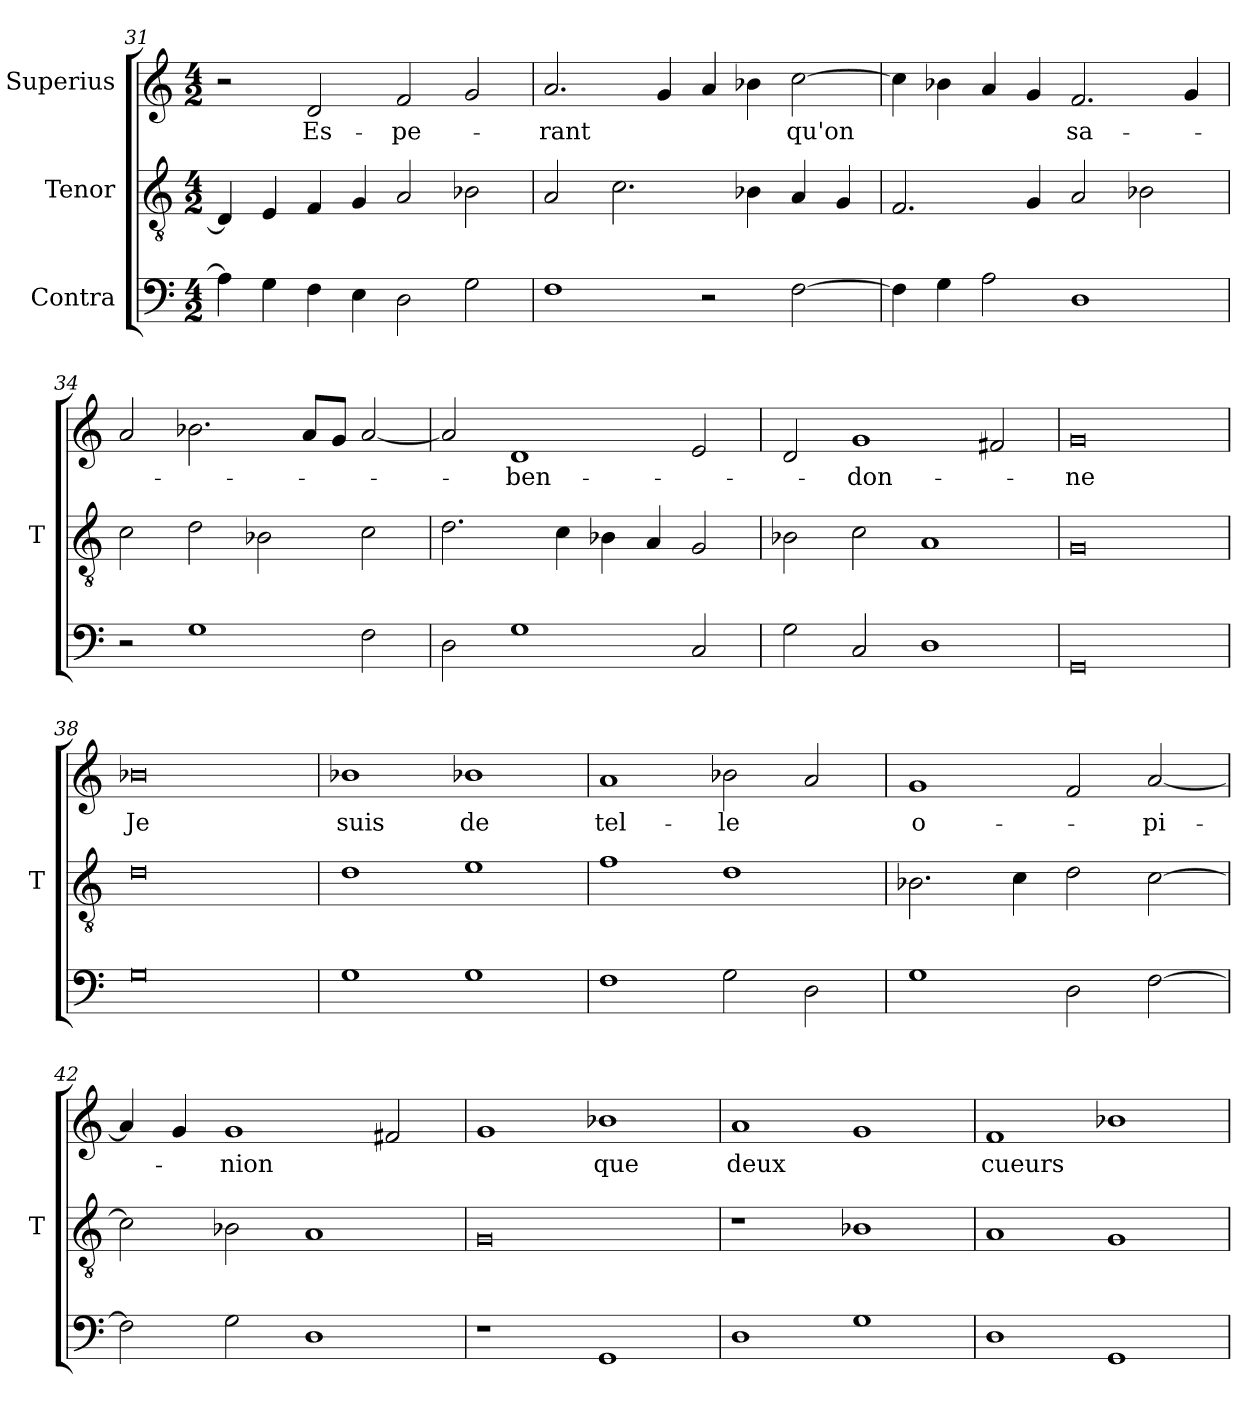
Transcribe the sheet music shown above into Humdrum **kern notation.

**kern	**kern	**kern	**text
*part3	*part2	*part1	*part1
*staff3	*staff2	*staff1	*staff1
*I"Contra	*I"Tenor	*I"Superius	*
*	*I'T	*	*
*clefF4	*clefGv2	*clefG2	*
*M4/2	*M4/2	*M4/2	*
=31	=31	=31	=31
4A]	4D]	2r	.
4G	4E	.	.
4F	4F	2d	Es-
4E	4G	.	.
2D	2A	2f	-pe-
2G	2B-X	2g	.
=32	=32	=32	=32
1F	2A	2.a	-rant
.	2.c	.	.
.	.	4g	.
2r	.	4a	.
.	4B-X	4b-X	.
[2F	4A	[2cc	-qu'on
.	4G	.	.
=33	=33	=33	=33
4F]	2.F	4cc]	.
4G	.	4b-X	.
2A	.	4a	.
.	4G	4g	.
1D	2A	2.f	sa-
.	2B-X	.	.
.	.	4g	.
=34	=34	=34	=34
2r	2c	2a	.
1G	2d	2.b-X	.
.	2B-X	.	.
.	.	8a/L	.
.	.	8g/J	.
2F	2c	[2a	.
=35	=35	=35	=35
2D	2.d	2a]	.
1G	.	1d	-ben-
.	4c	.	.
.	4B-X	.	.
.	4A	.	.
2C	2G	2e	.
=36	=36	=36	=36
2G	2B-X	2d	.
2C	2c	1g	-don-
1D	1A	.	.
.	.	2f#X	.
=37	=37	=37	=37
0GG	0G	0g	-ne
=38	=38	=38	=38
0G	0d	0b-X	-Je
=39	=39	=39	=39
1G	1d	1b-X	-suis
1G	1e	1b-X	-de
=40	=40	=40	=40
1F	1f	1a	tel-
2G	1d	2b-X	-le
2D	.	2a	.
=41	=41	=41	=41
1G	2.B-X	1g	o-
.	4c	.	.
2D	2d	2f	.
[2F	[2c	[2a	-pi-
=42	=42	=42	=42
2F]	2c]	4a]	.
.	.	4g	.
2G	2B-X	1g	-nion
1D	1A	.	.
.	.	2f#X	.
=43	=43	=43	=43
1r	0G	1g	.
1GG	.	1b-X	-que
=44	=44	=44	=44
1D	1r	1a	-deux
1G	1B-X	1g	.
=45	=45	=45	=45
1D	1A	1f	-cueurs
1GG	1G	1b-X	.
=	=	=	=
*-	*-	*-	*-
